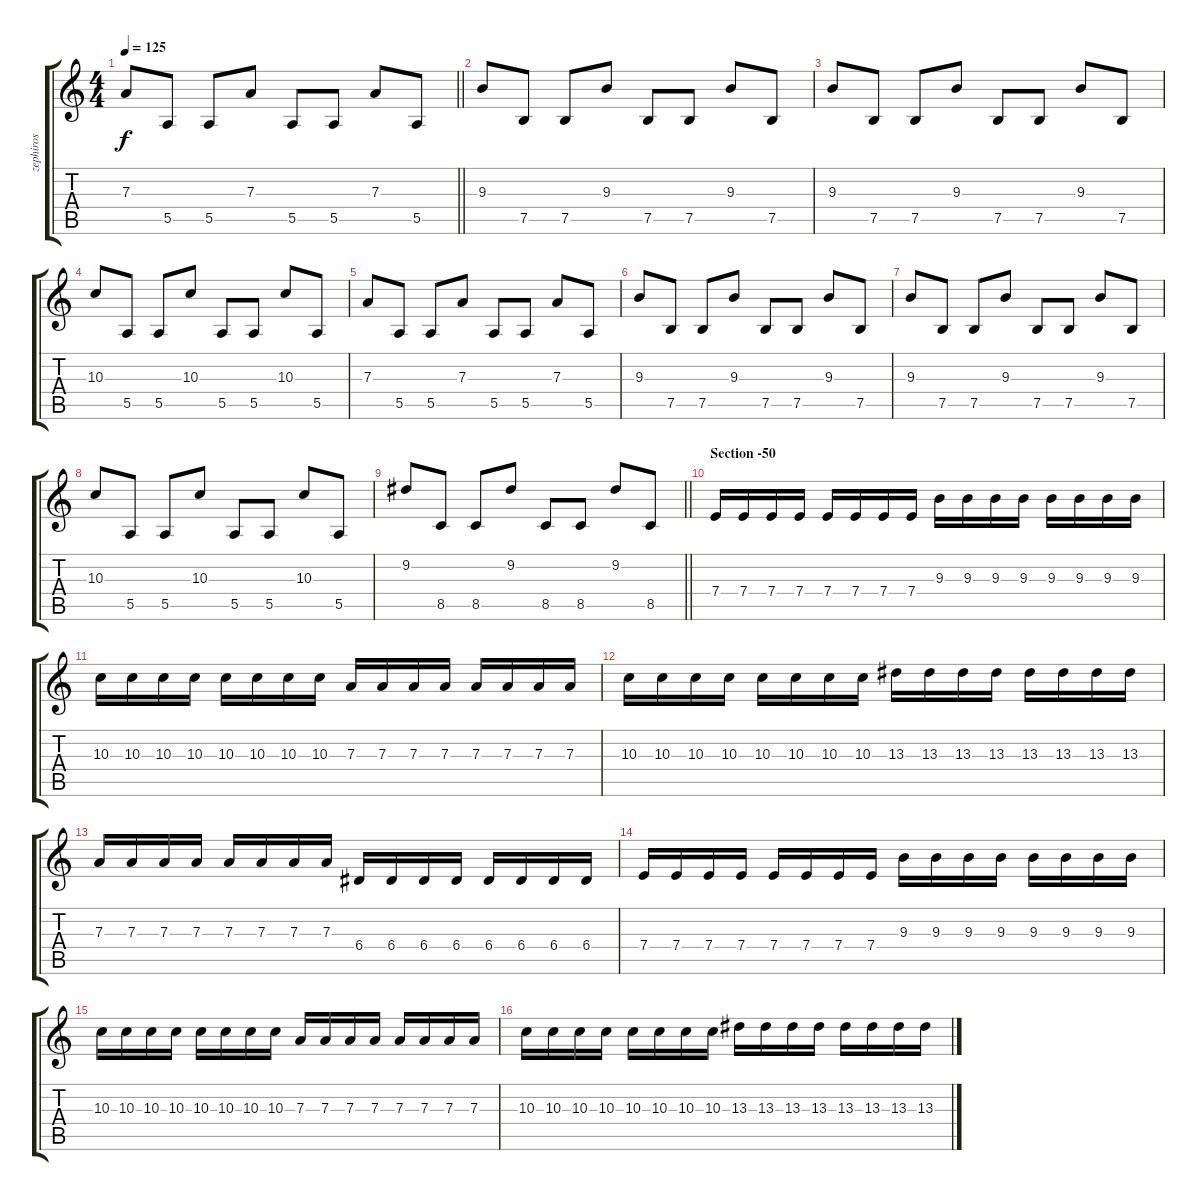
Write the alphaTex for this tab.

\track ("zephiros" "zephiros") {instrument overdrivenguitar}
\staff {score tabs}
\tuning (B3 Gb3 D3 A2 E2 B1) {hide}
\ts (4 4)
\tempo 125
\clef g2
\barLineRight lightlight
\ks c
7.3.8{dy f} 5.5.8 5.5.8 7.3.8 5.5.8 5.5.8 7.3.8 5.5.8 |
9.3.8 7.5.8 7.5.8 9.3.8 7.5.8 7.5.8 9.3.8 7.5.8 |
9.3.8 7.5.8 7.5.8 9.3.8 7.5.8 7.5.8 9.3.8 7.5.8 |
10.3.8 5.5.8 5.5.8 10.3.8 5.5.8 5.5.8 10.3.8 5.5.8 |
7.3.8 5.5.8 5.5.8 7.3.8 5.5.8 5.5.8 7.3.8 5.5.8 |
9.3.8 7.5.8 7.5.8 9.3.8 7.5.8 7.5.8 9.3.8 7.5.8 |
9.3.8 7.5.8 7.5.8 9.3.8 7.5.8 7.5.8 9.3.8 7.5.8 |
10.3.8 5.5.8 5.5.8 10.3.8 5.5.8 5.5.8 10.3.8 5.5.8 |
\barLineRight lightlight
9.2.8 8.5.8 8.5.8 9.2.8 8.5.8 8.5.8 9.2.8 8.5.8 |
\section ("" "Section -50")
7.4.16 7.4.16 7.4.16 7.4.16 7.4.16 7.4.16 7.4.16 7.4.16 9.3.16 9.3.16 9.3.16 9.3.16 9.3.16 9.3.16 9.3.16 9.3.16 |
10.3.16 10.3.16 10.3.16 10.3.16 10.3.16 10.3.16 10.3.16 10.3.16 7.3.16 7.3.16 7.3.16 7.3.16 7.3.16 7.3.16 7.3.16 7.3.16 |
10.3.16 10.3.16 10.3.16 10.3.16 10.3.16 10.3.16 10.3.16 10.3.16 13.3.16 13.3.16 13.3.16 13.3.16 13.3.16 13.3.16 13.3.16 13.3.16 |
7.3.16 7.3.16 7.3.16 7.3.16 7.3.16 7.3.16 7.3.16 7.3.16 6.4.16 6.4.16 6.4.16 6.4.16 6.4.16 6.4.16 6.4.16 6.4.16 |
7.4.16 7.4.16 7.4.16 7.4.16 7.4.16 7.4.16 7.4.16 7.4.16 9.3.16 9.3.16 9.3.16 9.3.16 9.3.16 9.3.16 9.3.16 9.3.16 |
10.3.16 10.3.16 10.3.16 10.3.16 10.3.16 10.3.16 10.3.16 10.3.16 7.3.16 7.3.16 7.3.16 7.3.16 7.3.16 7.3.16 7.3.16 7.3.16 |
10.3.16 10.3.16 10.3.16 10.3.16 10.3.16 10.3.16 10.3.16 10.3.16 13.3.16 13.3.16 13.3.16 13.3.16 13.3.16 13.3.16 13.3.16 13.3.16
